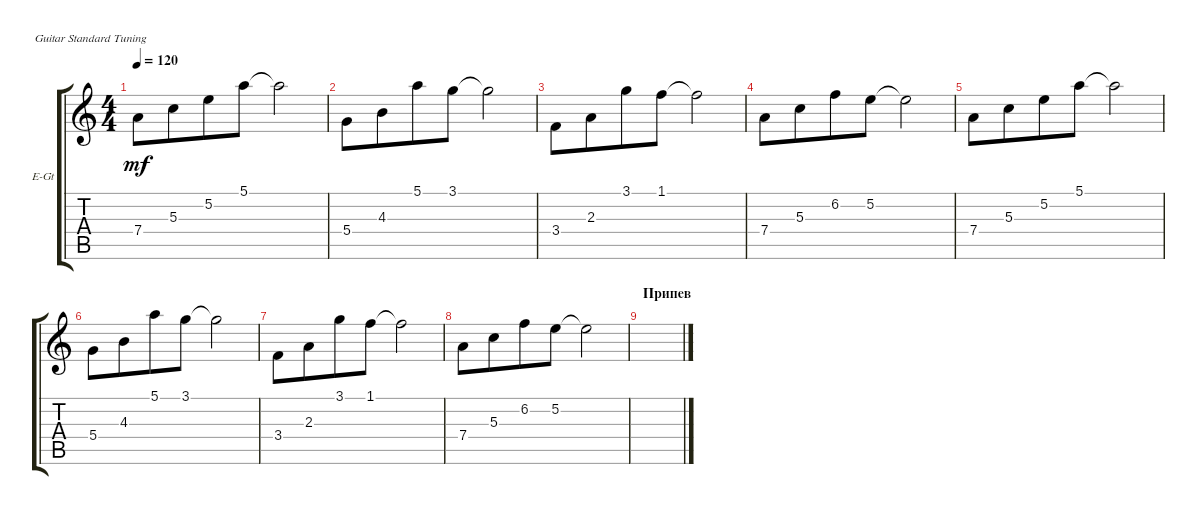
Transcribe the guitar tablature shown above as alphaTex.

\bracketExtendMode groupsimilarinstruments
\firstSystemTrackNameOrientation horizontal
\otherSystemsTrackNameOrientation horizontal
\track ("РИТМ" "E-Gt") {instrument electricguitarclean}
\staff {score tabs}
\tuning (E4 B3 G3 D3 A2 E2)
\ts (4 4)
\tempo 120
\clef g2
\ks c
7.4.8{dy mf} 5.3.8{beam merge} 5.2.8 5.1.8 5.1{t}.2 |
5.4.8 4.3.8{beam merge} 5.1.8 3.1.8 3.1{t}.2 |
3.4.8 2.3.8{beam merge} 3.1.8 1.1.8 1.1{t}.2 |
7.4.8 5.3.8{beam merge} 6.2.8 5.2.8 5.2{t}.2 |
7.4.8 5.3.8{beam merge} 5.2.8 5.1.8 5.1{t}.2 |
5.4.8 4.3.8{beam merge} 5.1.8 3.1.8 3.1{t}.2 |
3.4.8 2.3.8{beam merge} 3.1.8 1.1.8 1.1{t}.2 |
7.4.8 5.3.8{beam merge} 6.2.8 5.2.8 5.2{t}.2 |
\section ("" "Припев")
